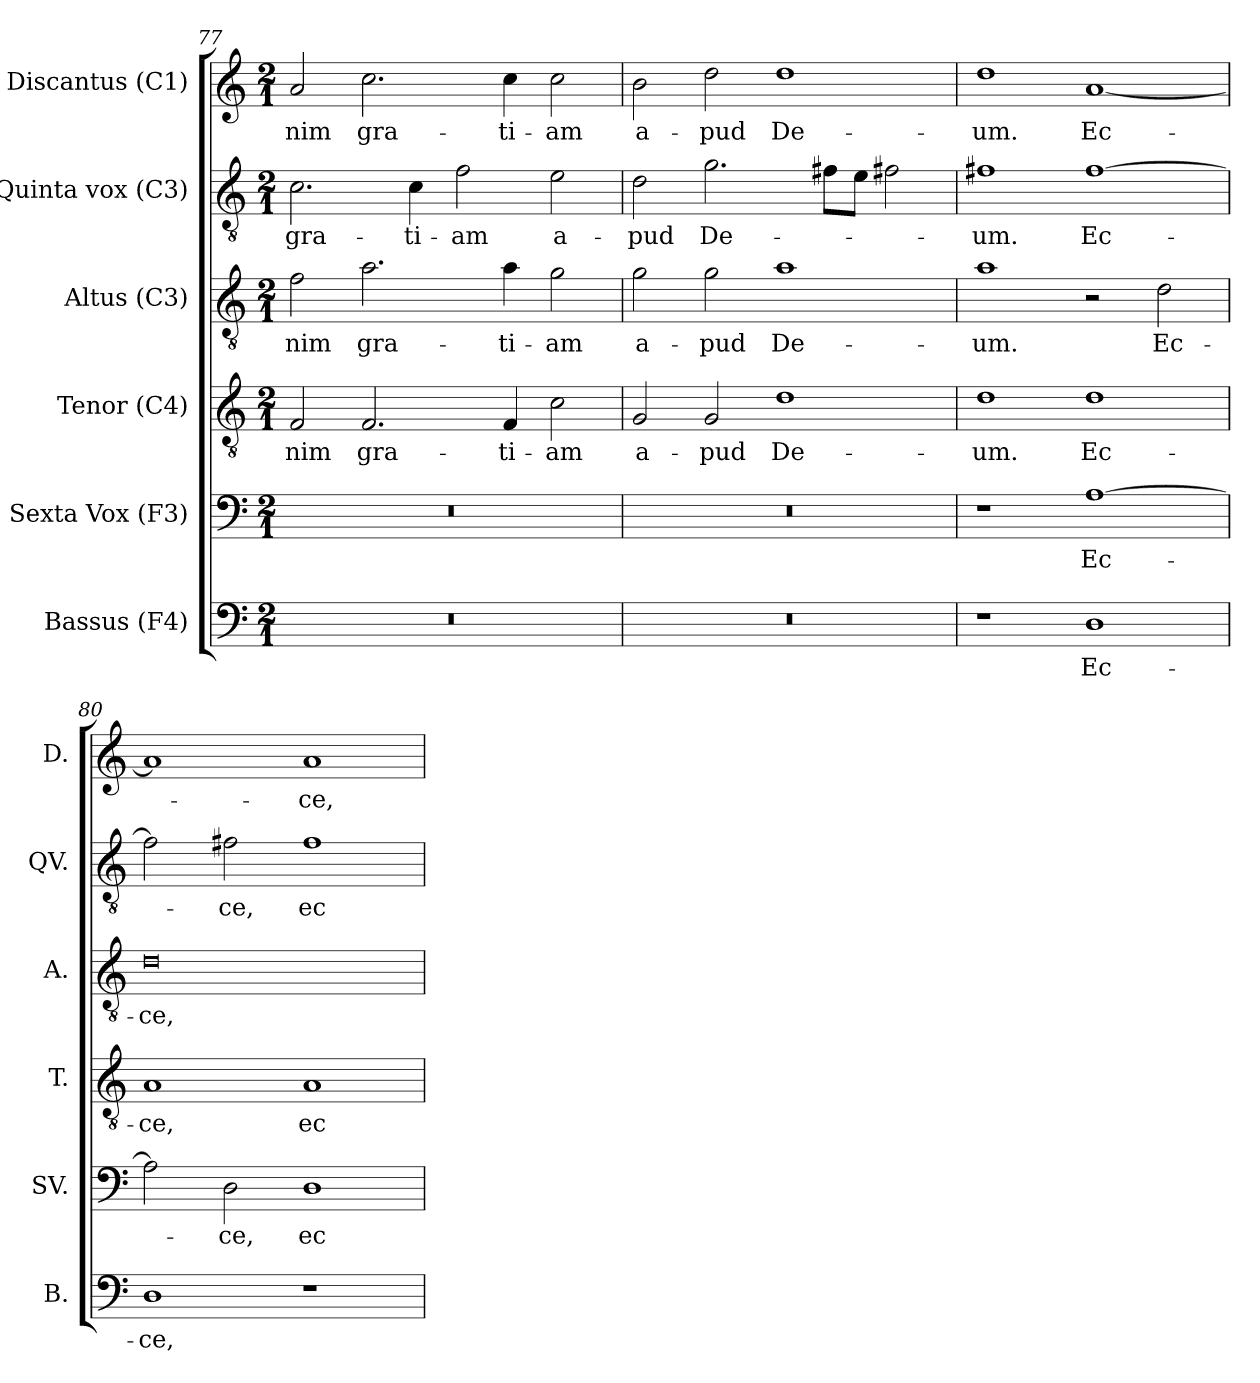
**kern	**text	**kern	**text	**kern	**text	**kern	**text	**kern	**text	**kern	**text
*part6	*part6	*part5	*part5	*part4	*part4	*part3	*part3	*part2	*part2	*part1	*part1
*staff6	*staff6	*staff5	*staff5	*staff4	*staff4	*staff3	*staff3	*staff2	*staff2	*staff1	*staff1
*I"Bassus (F4)	*	*I"Sexta Vox (F3)	*	*I"Tenor (C4)	*	*I"Altus (C3)	*	*I"Quinta vox (C3)	*	*I"Discantus (C1)	*
*I'B.	*	*I'SV.	*	*I'T.	*	*I'A.	*	*I'QV.	*	*I'D.	*
!!LO:LB:g=z
*clefF4	*	*clefF4	*	*clefGv2	*	*clefGv2	*	*clefGv2	*	*clefG2	*
*	*	*	*	*	*	*ITrd7c12	*	*ITrd7c12	*	*	*
*k[]	*	*k[]	*	*k[]	*	*k[]	*	*k[]	*	*k[]	*
*C:	*	*C:	*	*C:	*	*C:	*	*C:	*	*C:	*
*M2/1	*	*M2/1	*	*M2/1	*	*M2/1	*	*M2/1	*	*M2/1	*
=77	=77	=77	=77	=77	=77	=77	=77	=77	=77	=77	=77
!LO:N:vis=1	!	!LO:N:vis=1	!	!	!	!	!	!	!	!	!
!	!	!	!	!	!LO:LY:b:color=#000000	!	!	!	!	!	!
!	!	!	!	!	!	!	!LO:LY:b:color=#000000	!	!	!	!
!	!	!	!	!	!	!	!	!	!LO:LY:b:color=#000000	!	!
!	!	!	!	!	!	!	!	!	!	!	!LO:LY:b:color=#000000
0r	.	0r	.	2Fi/	-nim	2Fi\	-nim	2.Ci\	gra-	2ai/	-nim
!	!	!	!	!	!LO:LY:b:color=#000000	!	!	!	!	!	!
!	!	!	!	!	!	!	!LO:LY:b:color=#000000	!	!	!	!
!	!	!	!	!	!	!	!	!	!	!	!LO:LY:b:color=#000000
.	.	.	.	2.Fi/	gra-	2.Ai\	gra-	.	.	2.cci\	gra-
!	!	!	!	!	!	!	!	!	!LO:LY:b:color=#000000	!	!
.	.	.	.	.	.	.	.	4Ci\	-ti-	.	.
!	!	!	!	!	!	!	!	!	!LO:LY:b:color=#000000	!	!
.	.	.	.	.	.	.	.	2Fi\	-am	.	.
!	!	!	!	!	!LO:LY:b:color=#000000	!	!	!	!	!	!
!	!	!	!	!	!	!	!LO:LY:b:color=#000000	!	!	!	!
!	!	!	!	!	!	!	!	!	!	!	!LO:LY:b:color=#000000
.	.	.	.	4Fi/	-ti-	4Ai\	-ti-	.	.	4cci\	-ti-
!	!	!	!	!	!LO:LY:b:color=#000000	!	!	!	!	!	!
!	!	!	!	!	!	!	!LO:LY:b:color=#000000	!	!	!	!
!	!	!	!	!	!	!	!	!	!LO:LY:b:color=#000000	!	!
!	!	!	!	!	!	!	!	!	!	!	!LO:LY:b:color=#000000
.	.	.	.	2ci\	-am	2Gi\	-am	2Ei\	a-	2cci\	-am
=78	=78	=78	=78	=78	=78	=78	=78	=78	=78	=78	=78
!LO:N:vis=1	!	!LO:N:vis=1	!	!	!	!	!	!	!	!	!
!	!	!	!	!	!LO:LY:b:color=#000000	!	!	!	!	!	!
!	!	!	!	!	!	!	!LO:LY:b:color=#000000	!	!	!	!
!	!	!	!	!	!	!	!	!	!LO:LY:b:color=#000000	!	!
!	!	!	!	!	!	!	!	!	!	!	!LO:LY:b:color=#000000
0r	.	0r	.	2Gi/	a-	2Gi\	a-	2Di\	-pud	2bi\	a-
!	!	!	!	!	!LO:LY:b:color=#000000	!	!	!	!	!	!
!	!	!	!	!	!	!	!LO:LY:b:color=#000000	!	!	!	!
!	!	!	!	!	!	!	!	!	!LO:LY:b:color=#000000	!	!
!	!	!	!	!	!	!	!	!	!	!	!LO:LY:b:color=#000000
.	.	.	.	2Gi/	-pud	2Gi\	-pud	2.Gi\	De-	2ddi\	-pud
!	!	!	!	!	!LO:LY:b:color=#000000	!	!	!	!	!	!
!	!	!	!	!	!	!	!LO:LY:b:color=#000000	!	!	!	!
!	!	!	!	!	!	!	!	!	!	!	!LO:LY:b:color=#000000
.	.	.	.	1di	De-	1Ai	De-	.	.	1ddi	De-
.	.	.	.	.	.	.	.	8F#i\L	.	.	.
.	.	.	.	.	.	.	.	8Ei\J	.	.	.
.	.	.	.	.	.	.	.	2F#Xi\	.	.	.
=79	=79	=79	=79	=79	=79	=79	=79	=79	=79	=79	=79
!	!	!	!	!	!LO:LY:b:color=#000000	!	!	!	!	!	!
!	!	!	!	!	!	!	!LO:LY:b:color=#000000	!	!	!	!
!	!	!	!	!	!	!	!	!	!LO:LY:b:color=#000000	!	!
!	!	!	!	!	!	!	!	!	!	!	!LO:LY:b:color=#000000
1r	.	1r	.	1di	-um.	1Ai	-um.	1F#i	-um.	1ddi	-um.
!	!LO:LY:b:color=#000000	!	!	!	!	!	!	!	!	!	!
!	!	!	!LO:LY:b:color=#000000	!	!	!	!	!	!	!	!
!	!	!	!	!	!LO:LY:b:color=#000000	!	!	!	!	!	!
!	!	!	!	!	!	!	!	!	!LO:LY:b:color=#000000	!	!
!	!	!	!	!	!	!	!	!	!	!	!LO:LY:b:color=#000000
1Di	Ec-	[1Ai	Ec-	1di	Ec-	2r	.	[1F#i	Ec-	[1ai	Ec-
!	!	!	!	!	!	!	!LO:LY:b:color=#000000	!	!	!	!
.	.	.	.	.	.	2Di\	Ec-	.	.	.	.
=80	=80	=80	=80	=80	=80	=80	=80	=80	=80	=80	=80
!	!LO:LY:b:color=#000000	!	!	!	!	!	!	!	!	!	!
!	!	!	!	!	!LO:LY:b:color=#000000	!	!	!	!	!	!
!	!	!	!	!	!	!	!LO:LY:b:color=#000000	!	!	!	!
1Di	-ce,	2Ai\]	.	1Ai	-ce,	0Di	-ce,	2F#i\]	.	1ai]	.
!	!	!	!LO:LY:b:color=#000000	!	!	!	!	!	!	!	!
!	!	!	!	!	!	!	!	!	!LO:LY:b:color=#000000	!	!
.	.	2Di\	-ce,	.	.	.	.	2F#i\	-ce,	.	.
!	!	!	!LO:LY:b:color=#000000	!	!	!	!	!	!	!	!
!	!	!	!	!	!LO:LY:b:color=#000000	!	!	!	!	!	!
!	!	!	!	!	!	!	!	!	!LO:LY:b:color=#000000	!	!
!	!	!	!	!	!	!	!	!	!	!	!LO:LY:b:color=#000000
1r	.	1Di	ec-	1Ai	ec-	.	.	1F#i	ec-	1ai	-ce,
=	=	=	=	=	=	=	=	=	=	=	=
*-	*-	*-	*-	*-	*-	*-	*-	*-	*-	*-	*-
